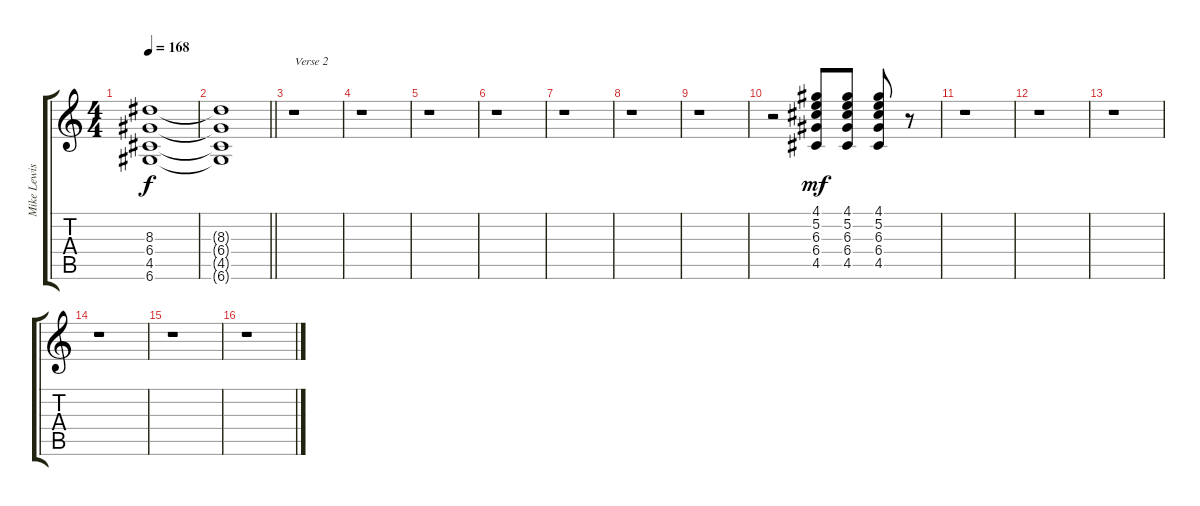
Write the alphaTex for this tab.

\track ("Mike Lewis | Rhythm" "Mike Lewis") {instrument electricguitarclean}
\staff {score tabs}
\tuning (E4 B3 G3 D3 A2 D2) {hide}
\ts (4 4)
\tempo 168
\clef g2
\ks c
(8.3{t} 6.4{t} 4.5{t} 6.6{t}).1{dy f} |
\barLineRight lightlight
(8.3{t} 6.4{t} 4.5{t} 6.6{t}).1 |
r.1{txt "Verse 2"} |
r.1 |
r.1 |
r.1 |
r.1 |
r.1 |
r.1 |
r.2{volume 13 instrument electricguitarclean} (4.1 5.2 6.3 6.4 4.5).8{dy mf} (4.1 5.2 6.3 6.4 4.5).8 (4.1 5.2 6.3 6.4 4.5).8 r.8 |
r.1 |
r.1 |
r.1 |
r.1 |
r.1 |
r.1
